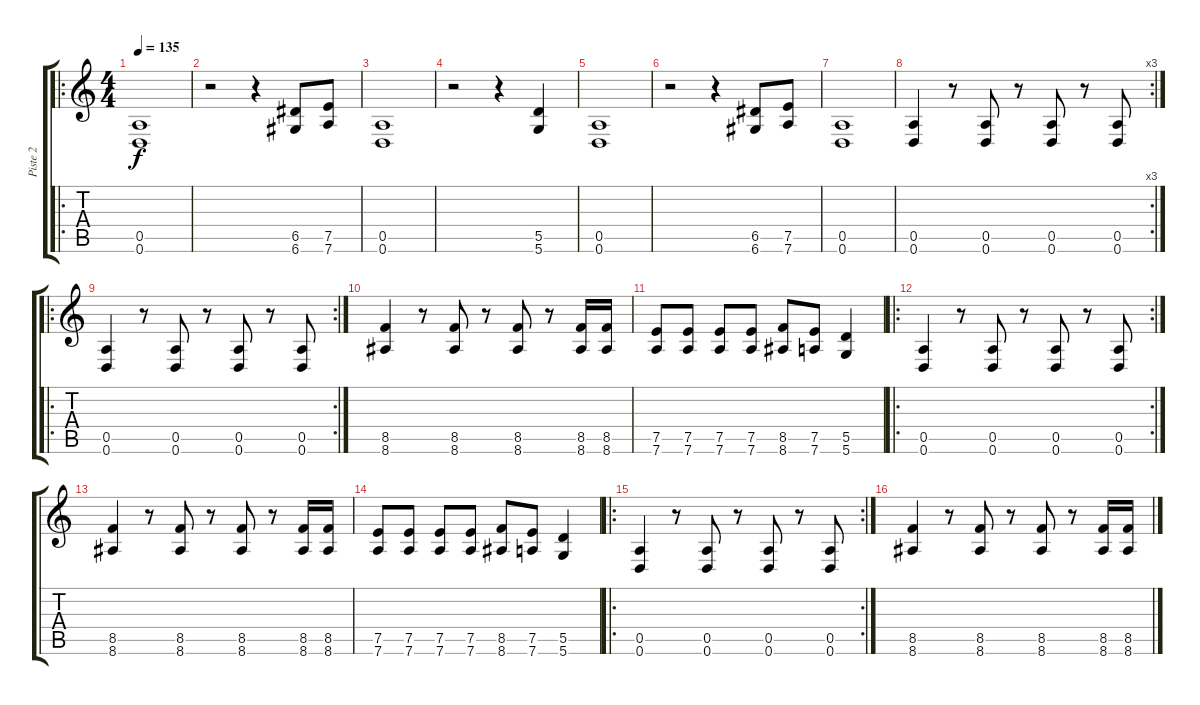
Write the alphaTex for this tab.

\track ("Piste 2" "Piste 2") {instrument distortionguitar}
\staff {score tabs}
\tuning (E4 B3 G3 D3 A2 D2) {hide}
\ro
\ts (4 4)
\tempo 135
\clef g2
\ks c
(0.5 0.6).1{dy f instrument distortionguitar} |
r.2 r.4 (6.5 6.6).8 (7.5 7.6).8 |
(0.5 0.6).1 |
r.2 r.4 (5.5 5.6).4 |
(0.5 0.6).1 |
r.2 r.4 (6.5 6.6).8 (7.5 7.6).8 |
(0.5 0.6).1 |
\rc 3
(0.5 0.6).4 r.8 (0.5 0.6).8 r.8 (0.5 0.6).8 r.8 (0.5 0.6).8 |
\ro
\rc 2
(0.5 0.6).4 r.8 (0.5 0.6).8 r.8 (0.5 0.6).8 r.8 (0.5 0.6).8 |
(8.5 8.6).4 r.8 (8.5 8.6).8 r.8 (8.5 8.6).8 r.8 (8.5 8.6).16 (8.5 8.6).16 |
(7.5 7.6).8 (7.5 7.6).8 (7.5 7.6).8 (7.5 7.6).8 (8.5 8.6).8 (7.5 7.6).8 (5.5 5.6).4 |
\ro
\rc 2
(0.5 0.6).4 r.8 (0.5 0.6).8 r.8 (0.5 0.6).8 r.8 (0.5 0.6).8 |
(8.5 8.6).4 r.8 (8.5 8.6).8 r.8 (8.5 8.6).8 r.8 (8.5 8.6).16 (8.5 8.6).16 |
(7.5 7.6).8 (7.5 7.6).8 (7.5 7.6).8 (7.5 7.6).8 (8.5 8.6).8 (7.5 7.6).8 (5.5 5.6).4 |
\ro
\rc 2
(0.5 0.6).4 r.8 (0.5 0.6).8 r.8 (0.5 0.6).8 r.8 (0.5 0.6).8 |
(8.5 8.6).4 r.8 (8.5 8.6).8 r.8 (8.5 8.6).8 r.8 (8.5 8.6).16 (8.5 8.6).16
